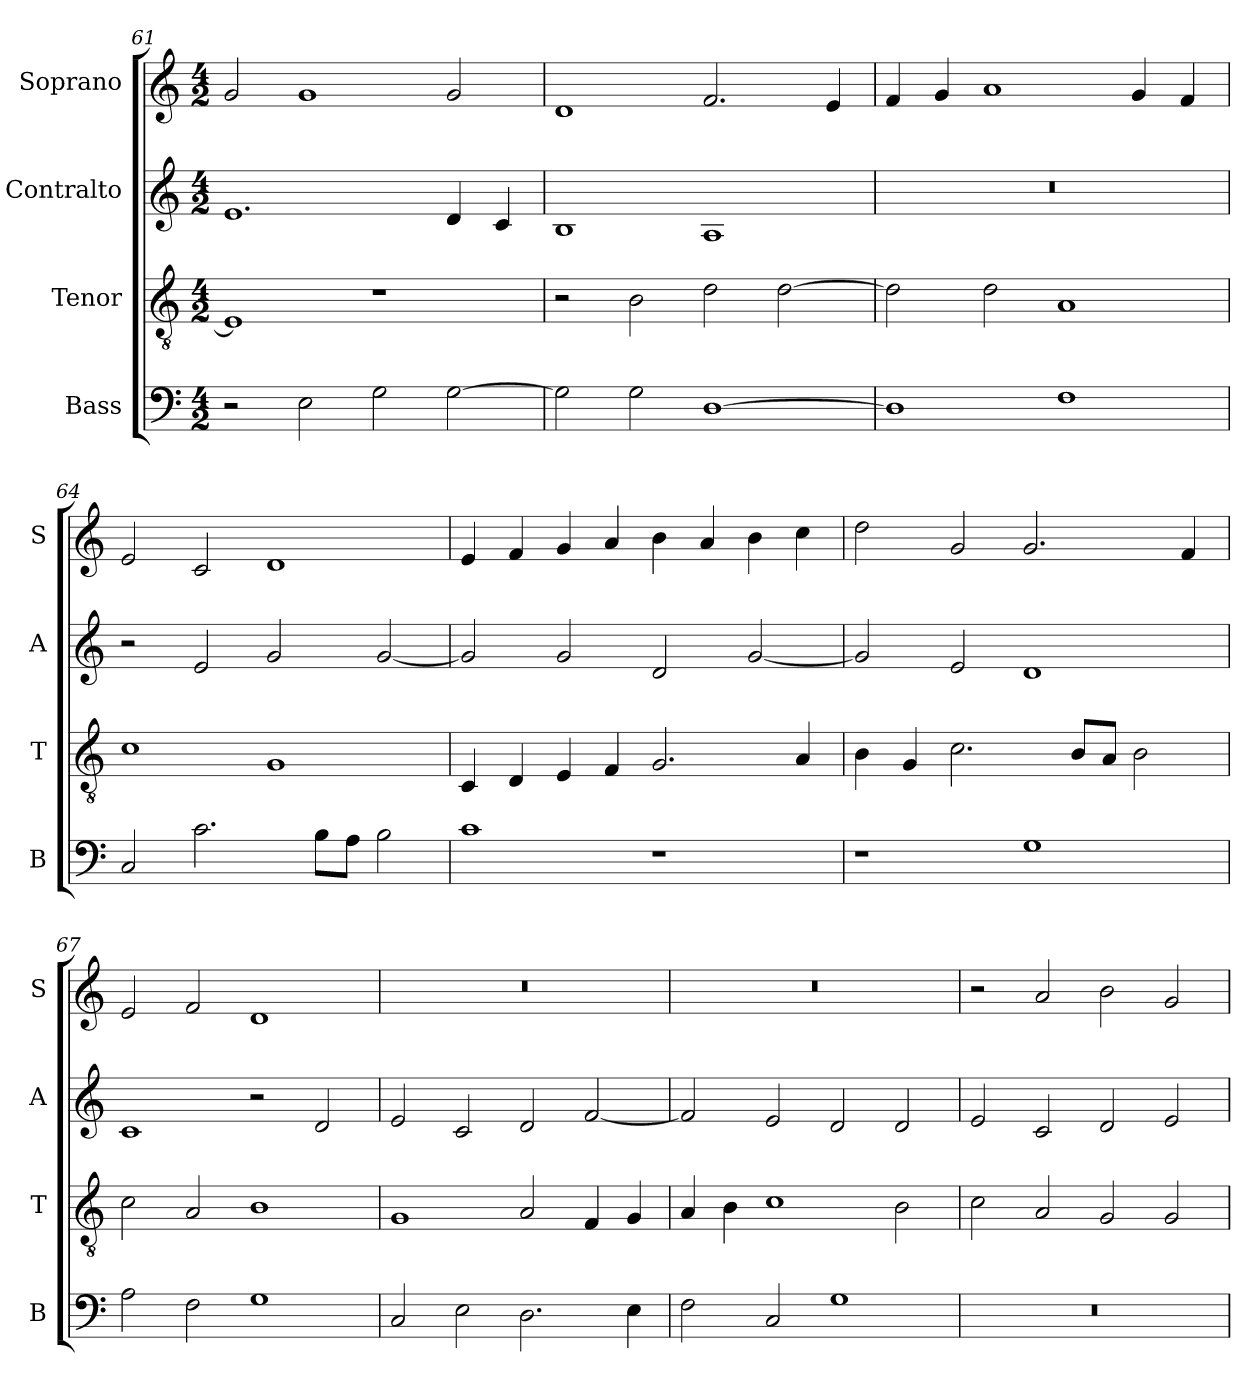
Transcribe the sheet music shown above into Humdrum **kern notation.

**kern	**kern	**kern	**kern
*part4	*part3	*part2	*part1
*staff4	*staff3	*staff2	*staff1
*I"Bass	*I"Tenor	*I"Contralto	*I"Soprano
*I'B	*I'T	*I'A	*I'S
*clefF4	*clefGv2	*clefG2	*clefG2
*k[]	*k[]	*k[]	*k[]
*C:ion	*C:ion	*C:ion	*C:ion
*M4/2	*M4/2	*M4/2	*M4/2
=61	=61	=61	=61
2r	1E]	1.e	2g
2E	.	.	1g
2G	1r	.	.
[2G	.	4d	2g
.	.	4c	.
=62	=62	=62	=62
2G]	2r	1B	1d
2G	2B	.	.
[1D	2d	1A	2.f
.	[2d	.	.
.	.	.	4e
=63	=63	=63	=63
1D]	2d]	0r	4f
.	.	.	4g
.	2d	.	1a
1F	1A	.	.
.	.	.	4g
.	.	.	4f
=64	=64	=64	=64
2C	1c	2r	2e
2.c	.	2e	2c
.	1G	2g	1d
8B\L	.	.	.
8A\J	.	.	.
2B	.	[2g	.
=65	=65	=65	=65
1c	4C	2g]	4e
.	4D	.	4f
.	4E	2g	4g
.	4F	.	4a
1r	2.G	2d	4b
.	.	.	4a
.	.	[2g	4b
.	4A	.	4cc
=66	=66	=66	=66
1r	4B	2g]	2dd
.	4G	.	.
.	2.c	2e	2g
1G	.	1d	2.g
.	8B/L	.	.
.	8A/J	.	.
.	2B	.	.
.	.	.	4f
=67	=67	=67	=67
2A	2c	1c	2e
2F	2A	.	2f
1G	1B	2r	1d
.	.	2d	.
=68	=68	=68	=68
2C	1G	2e	0r
2E	.	2c	.
2.D	2A	2d	.
.	4F	[2f	.
4E	4G	.	.
=69	=69	=69	=69
2F	4A	2f]	0r
.	4B	.	.
2C	1c	2e	.
1G	.	2d	.
.	2B	2d	.
=70	=70	=70	=70
0r	2c	2e	2r
.	2A	2c	2a
.	2G	2d	2b
.	2G	2e	2g
=	=	=	=
*-	*-	*-	*-
